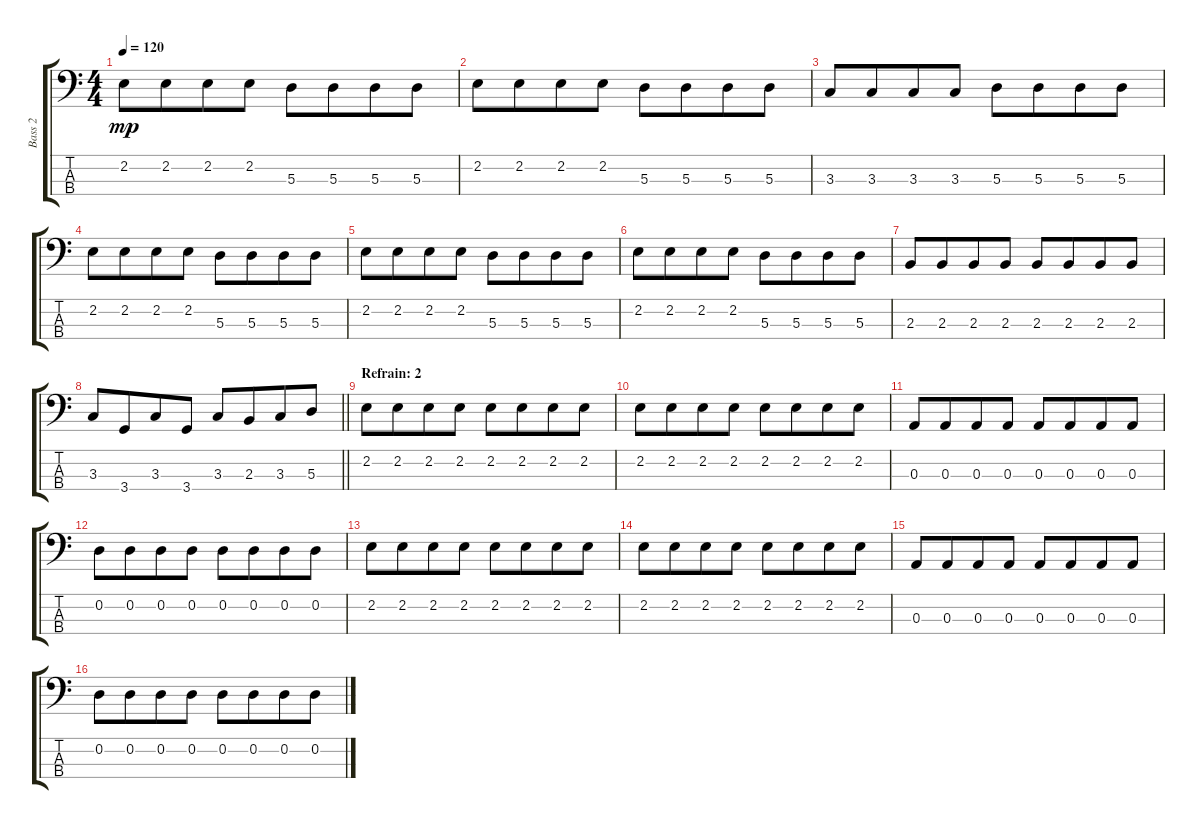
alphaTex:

\track ("Bass 2" "Bass 2") {instrument electricbassfinger}
\staff {score tabs}
\tuning (G2 D2 A1 E1) {hide}
\ts (4 4)
\tempo 120
\clef f4
\ks c
2.2.8{dy mp} 2.2.8{beam merge} 2.2.8 2.2.8 5.3.8 5.3.8{beam merge} 5.3.8 5.3.8 |
2.2.8 2.2.8{beam merge} 2.2.8 2.2.8 5.3.8 5.3.8{beam merge} 5.3.8 5.3.8 |
3.3.8 3.3.8{beam merge} 3.3.8 3.3.8 5.3.8 5.3.8{beam merge} 5.3.8 5.3.8 |
2.2.8 2.2.8{beam merge} 2.2.8 2.2.8 5.3.8 5.3.8{beam merge} 5.3.8 5.3.8 |
2.2.8 2.2.8{beam merge} 2.2.8 2.2.8 5.3.8 5.3.8{beam merge} 5.3.8 5.3.8 |
2.2.8 2.2.8{beam merge} 2.2.8 2.2.8 5.3.8 5.3.8{beam merge} 5.3.8 5.3.8 |
2.3.8 2.3.8{beam merge} 2.3.8 2.3.8 2.3.8 2.3.8{beam merge} 2.3.8 2.3.8 |
\barLineRight lightlight
3.3.8 3.4.8{beam merge} 3.3.8 3.4.8 3.3.8 2.3.8{beam merge} 3.3.8 5.3.8 |
\section ("" "Refrain: 2")
2.2.8 2.2.8{beam merge} 2.2.8 2.2.8 2.2.8 2.2.8{beam merge} 2.2.8 2.2.8 |
2.2.8 2.2.8{beam merge} 2.2.8 2.2.8 2.2.8 2.2.8{beam merge} 2.2.8 2.2.8 |
0.3.8 0.3.8{beam merge} 0.3.8 0.3.8 0.3.8 0.3.8{beam merge} 0.3.8 0.3.8 |
0.2.8 0.2.8{beam merge} 0.2.8 0.2.8 0.2.8 0.2.8{beam merge} 0.2.8 0.2.8 |
2.2.8 2.2.8{beam merge} 2.2.8 2.2.8 2.2.8 2.2.8{beam merge} 2.2.8 2.2.8 |
2.2.8 2.2.8{beam merge} 2.2.8 2.2.8 2.2.8 2.2.8{beam merge} 2.2.8 2.2.8 |
0.3.8 0.3.8{beam merge} 0.3.8 0.3.8 0.3.8 0.3.8{beam merge} 0.3.8 0.3.8 |
0.2.8 0.2.8{beam merge} 0.2.8 0.2.8 0.2.8 0.2.8{beam merge} 0.2.8 0.2.8
